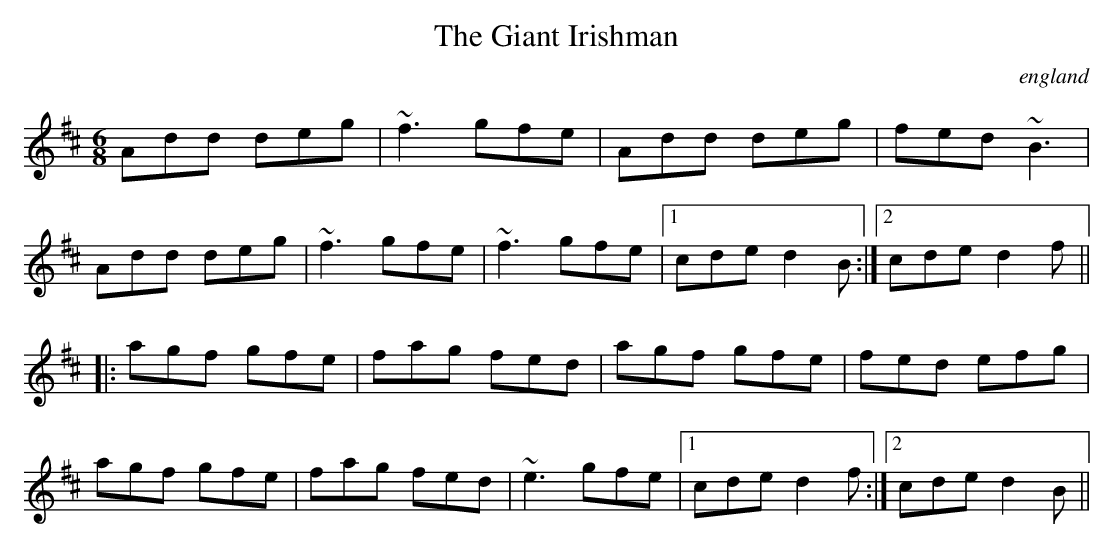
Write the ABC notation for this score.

X:1
T:Giant Irishman, The
O:england
M:6/8
K:D
Add deg|~f3 gfe|Add deg|fed ~B3|
Add deg|~f3 gfe|~f3 gfe|1 cde d2B:|2 cde d2f||
|:agf gfe|fag fed|agf gfe|fed efg|
agf gfe|fag fed|~e3 gfe|1 cde d2f:|2 cde d2B||
